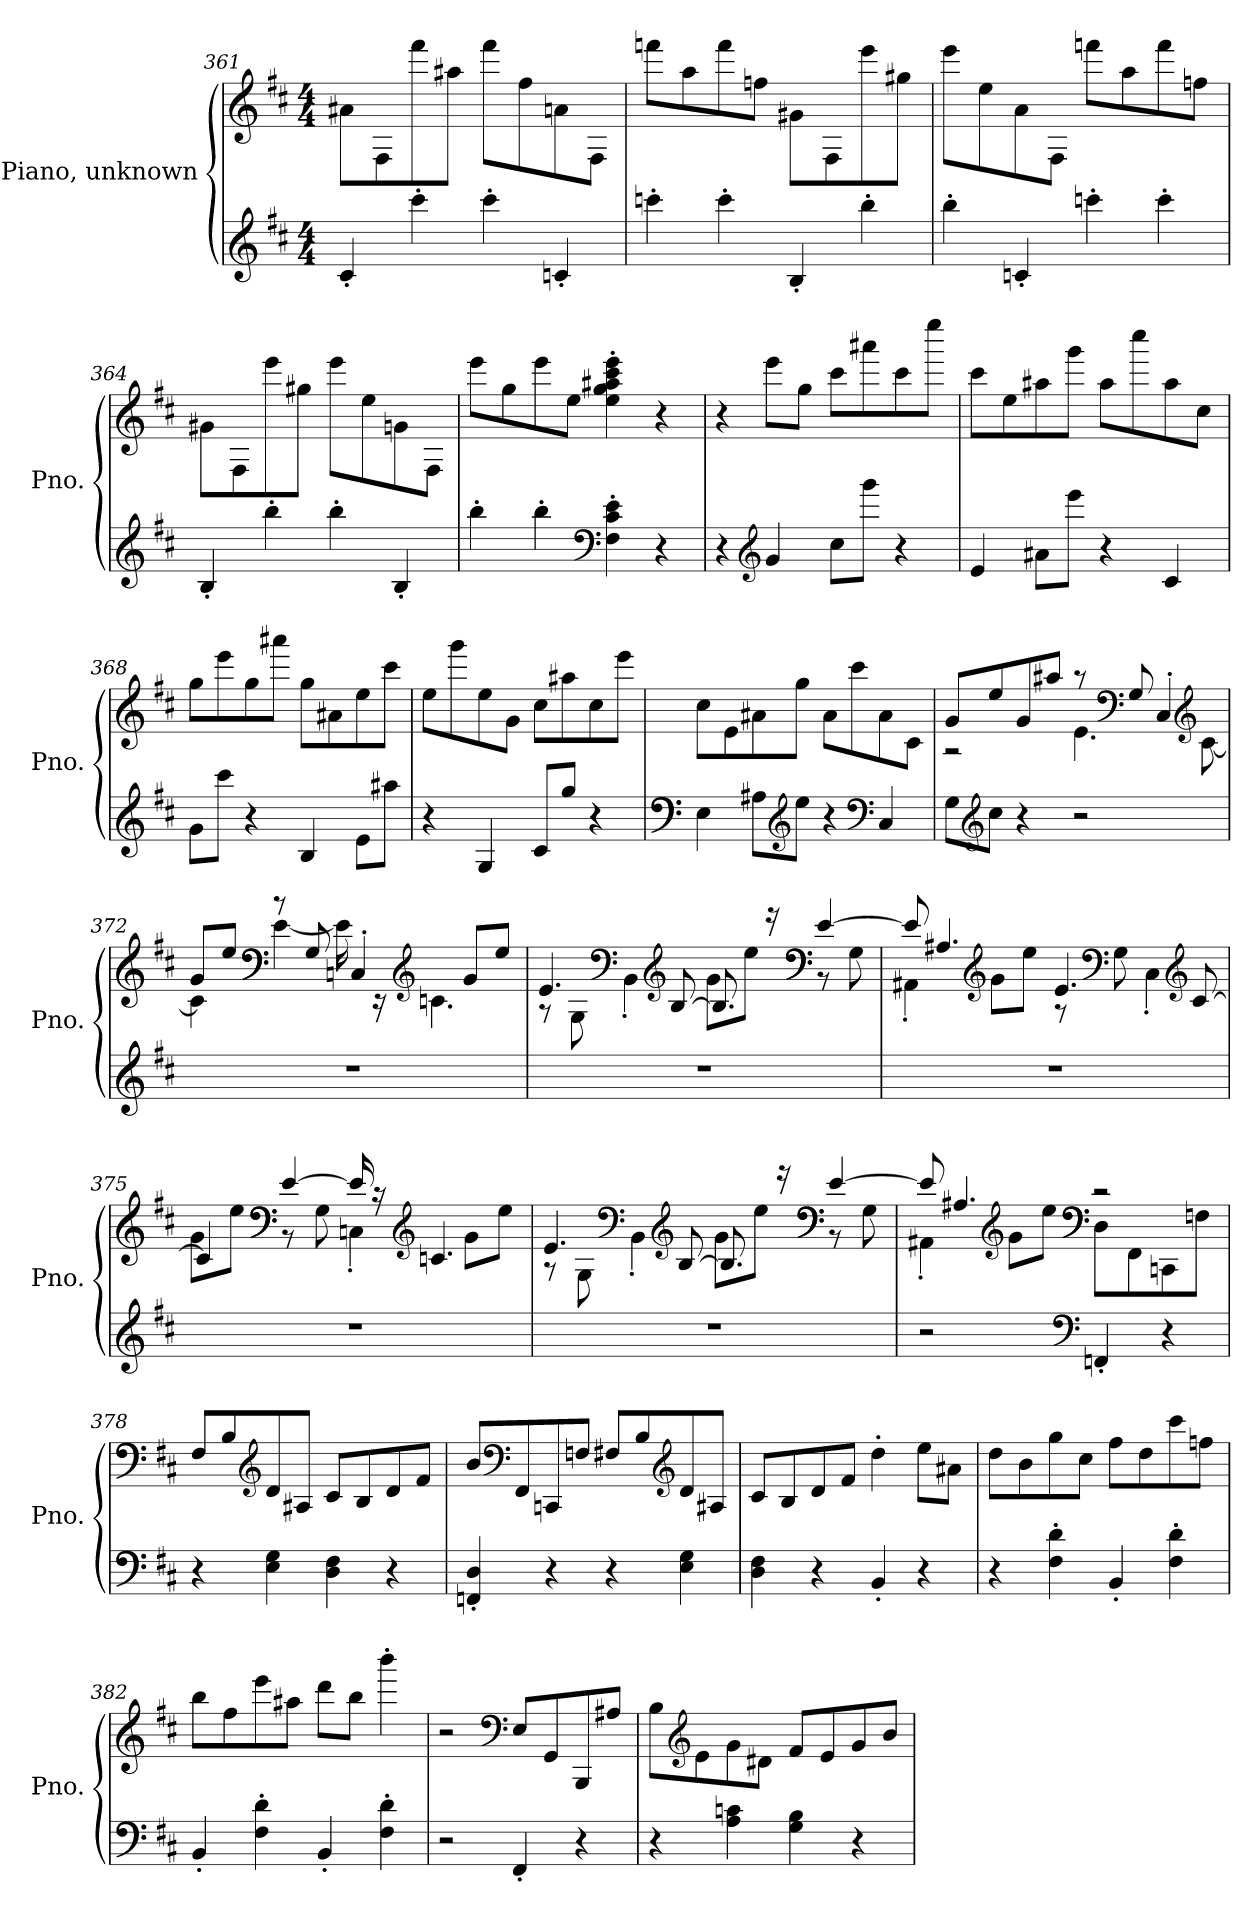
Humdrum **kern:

**kern	**kern
*part1	*part1
*staff2	*staff1
*I"Piano, unknown	*
*I'Pno.	*
*clefG2	*clefG2
*k[f#c#]	*k[f#c#]
*M4/4	*M4/4
=361	=361
4c#'/	8a#X\L
.	8F#\
4ccc#'\	8fff#\
.	8aa#X\J
4ccc#'\	8fff#\L
.	8ff#\
4cn'/	8an\
.	8F#\J
!!LO:PB:g=z
=362	=362
4cccn'\	8fffn\L
.	8aa\
4ccc'\	8fff\
.	8ffn\J
4B'/	8g#X\L
.	8F#\
4bb'\	8eee\
.	8gg#X\J
=363	=363
4bb'\	8eee\L
.	8ee\
4cn'/	8a\
.	8F#\J
4cccn'\	8fffn\L
.	8aa\
4ccc'\	8fff\
.	8ffn\J
=364	=364
4B'/	8g#X\L
.	8F#\
4bb'\	8eee\
.	8gg#X\J
4bb'\	8eee\L
.	8ee\
4B'/	8gn\
.	8F#\J
=365	=365
4bb'\	8eee\L
.	8gg\
4bb'\	8eee\
.	8ee\J
*clefF4	*
4F#\' 4c#\' 4e\'	4ee\' 4gg\' 4aa#X\' 4ccc#\' 4eee\'
4r	4r
!!LO:LB:g=z
=366	=366
4r	4r
*clefG2	*
4g/	8eee\L
.	8gg\J
8cc#\L	8ccc#\L
8ggg\J	8aaa#X\
4r	8ccc#\
.	8eeee\J
=367	=367
4e/	8ccc#\L
.	8ee\
8a#X\L	8aa#X\
8eee\J	8ggg\J
4r	8aa#\L
.	8cccc#\
4c#/	8aa#\
.	8cc#\J
=368	=368
8g\L	8gg\L
8ccc#\J	8eee\
4r	8gg\
.	8aaa#X\J
4B/	8gg\L
.	8a#X\
8e\L	8ee\
8aa#X\J	8ccc#\J
=369	=369
4r	8ee\L
.	8ggg\
4G/	8ee\
.	8g\J
8c#/L	8cc#\L
8gg/J	8aa#X\
4r	8cc#\
.	8eee\J
!!LO:LB:g=z
=370	=370
*clefF4	*
4E\	8cc#\L
.	8e\
8A#X\L	8a#X\
*clefG2	*
8ee\J	8gg\J
4r	8a#\L
.	8ccc#\
*clefF4	*
4C#/	8a#\
.	8c#\J
=371	=371
*	*^
8G\L	8g/L	2r
*clefG2	*	*
8cc#\J	8ee/	.
4r	8g/	.
.	8aa#X/J	.
2r	8r	4.e\
*	*clefF4	*
.	8G/	.
.	4C#'/	.
*	*clefG2	*
.	.	[8c#\
=372	=372	=372
1r	8g/L	4c#\]
.	8ee/J	.
*	*clefF4	*
.	8r	[4e\
.	8G/	.
.	4Cn'/	16e\]
.	.	16r
*	*clefG2	*
.	.	4.cn\
.	8g/L	.
.	8ee/J	.
!!LO:LB:g=z	!!
=373	=373	=373
1r	4.e/	8r
.	.	8G\
*	*clefF4	*
.	.	4BB'\
*	*clefG2	*
.	[8B/	.
.	8.B/]	8g\L
.	.	8ee\J
.	16r	.
*	*clefF4	*
.	[4e/	8r
.	.	8G\
=374	=374	=374
1r	8e/]	4AA#X'\
.	4.A#X/	.
*	*clefG2	*
.	.	8g\L
.	.	8ee\J
.	4.e/	8r
*	*clefF4	*
.	.	8G\
.	.	4C#'\
*	*clefG2	*
.	[8c#/	.
!!LO:LB:g=z	!!
=375	=375	=375
1r	4c#/]	8g\L
.	.	8ee\J
*	*clefF4	*
.	[4e/	8r
.	.	8G\
.	16e/]	4Cn'\
.	16r	.
*	*clefG2	*
.	4.cn/	.
.	.	8g\L
.	.	8ee\J
=376	=376	=376
1r	4.e/	8r
.	.	8G\
*	*clefF4	*
.	.	4BB'\
*	*clefG2	*
.	[8B/	.
.	8.B/]	8g\L
.	.	8ee\J
.	16r	.
*	*clefF4	*
.	[4e/	8r
.	.	8G\
!!LO:LB:g=z	!!
=377	=377	=377
2r	8e/]	4AA#X'\
.	4.A#X/	.
*	*clefG2	*
.	.	8g\L
.	.	8ee\J
*clefF4	*clefF4	*
4FFn'/	2r	8D\L
.	.	8FF#\
4r	.	8CCn\
.	.	8Fn\J
*	*v	*v
=378	=378
4r	8F#/L
.	8B/
*	*clefG2
4E\ 4G\	8d/
.	8A#X/J
4D\ 4F#\	8c#/L
.	8B/
4r	8d/
.	8f#/J
=379	=379
4FFn/' 4D/'	8b/L
*	*clefF4
.	8FF#/
4r	8CCn/
.	8Fn/J
4r	8F#X/L
.	8B/
*	*clefG2
4E\ 4G\	8d/
.	8A#X/J
!!LO:PB:g=z
=380	=380
4D\ 4F#\	8c#/L
.	8B/
4r	8d/
.	8f#/J
4BB'/	4dd'\
4r	8ee\L
.	8a#X\J
=381	=381
4r	8dd\L
.	8b\
4F#\' 4d\'	8gg\
.	8cc#\J
4BB'/	8ff#\L
.	8dd\
4F#\' 4d\'	8ccc#\
.	8ffn\J
=382	=382
4BB'/	8bb\L
.	8ff#\
4F#\' 4d\'	8eee\
.	8aa#X\J
4BB'/	8ddd\L
.	8bb\J
4F#\' 4d\'	4bbb'\
=383	=383
2r	2r
*	*clefF4
4FF#'/	8E/L
.	8GG/
4r	8BBB/
.	8A#X/J
!!LO:LB:g=z
=384	=384
4r	8B\L
*	*clefG2
.	8e\
4A\ 4cn\	8g\
.	8d#X\J
4G\ 4B\	8f#/L
.	8e/
4r	8g/
.	8b/J
=	=
*-	*-
